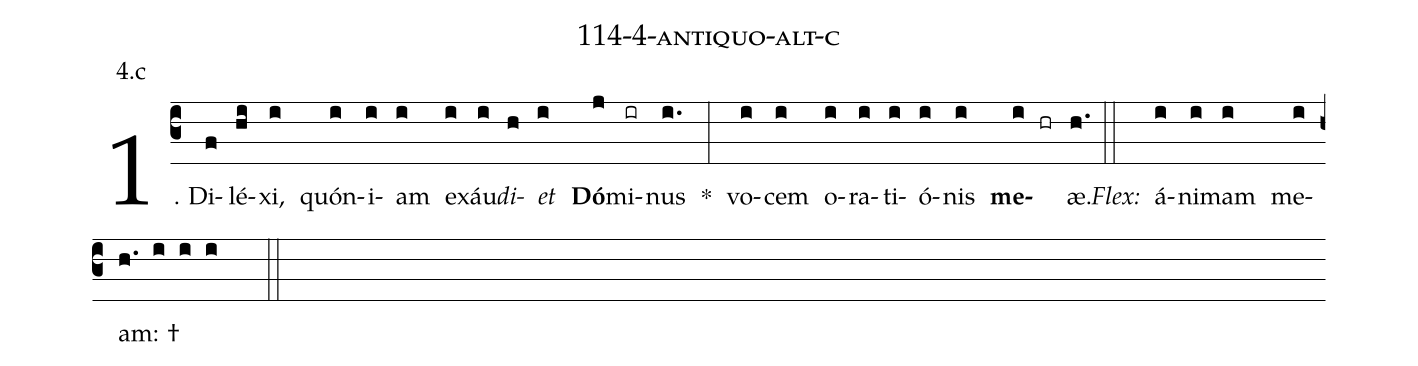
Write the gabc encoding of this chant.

name: 114-4-antiquo-alt-c;
annotation: 4.c;
%%
(c3)1. Di(f)lé(hi)xi,(i) quón(i)i(i)am(i) ex(i)áu(i)<i>di</i>(h)<i>et</i>(i) <b>Dó</b>(j)mi(ir)nus(i.) *(:) vo(i)cem(i) o(i)ra(i)ti(i)ó(i)nis(i) <b>me</b>(i hr)æ.(h.) (::)
<i>Flex:</i>()  á(i)ni(i)mam(i) me(i)am: †(h. i i i  ::)
